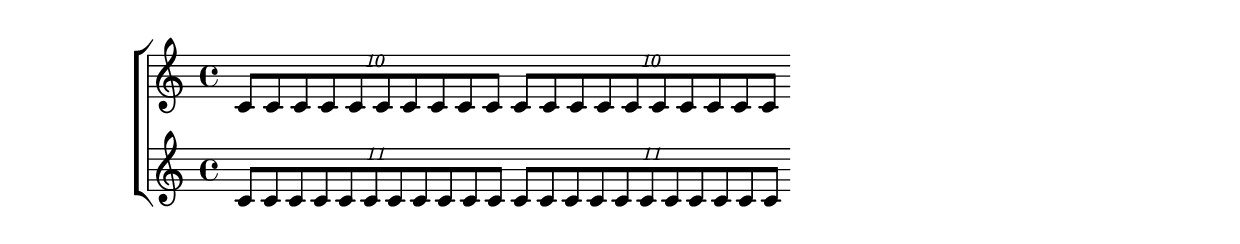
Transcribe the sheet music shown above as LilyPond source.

#(ly:set-option 'old-relative)
\version "1.9.4"
\header{
texidoc =  "Concurrent tuplets should be spaced equidistantly on
all staffs.

Note that this only spaces correctly (exactly) when raggedright
is. For non-raggedright, it still shows a bug: uneven spacing. 
"  }



multipart =  \notes \relative c'{ 
    \context StaffGroup << 
                \new Staff  \context Voice { 
                   \times 2/10 {  c8[ c c c c c c c c c] } 
                   \times 2/10 {  c[  c c c c c c c c c] } 
		}
                \new Staff  \context Voice { 
                   \times 2/11 {  c8[ c c c c c c c c c c] } 
                   \times 2/11 {  c[  c c c c c c c c c c] } 
                }
            >>
	}
    
\score{
    \notes { 
	\multipart 
    }

%    \paper { raggedright = ##t }

}


